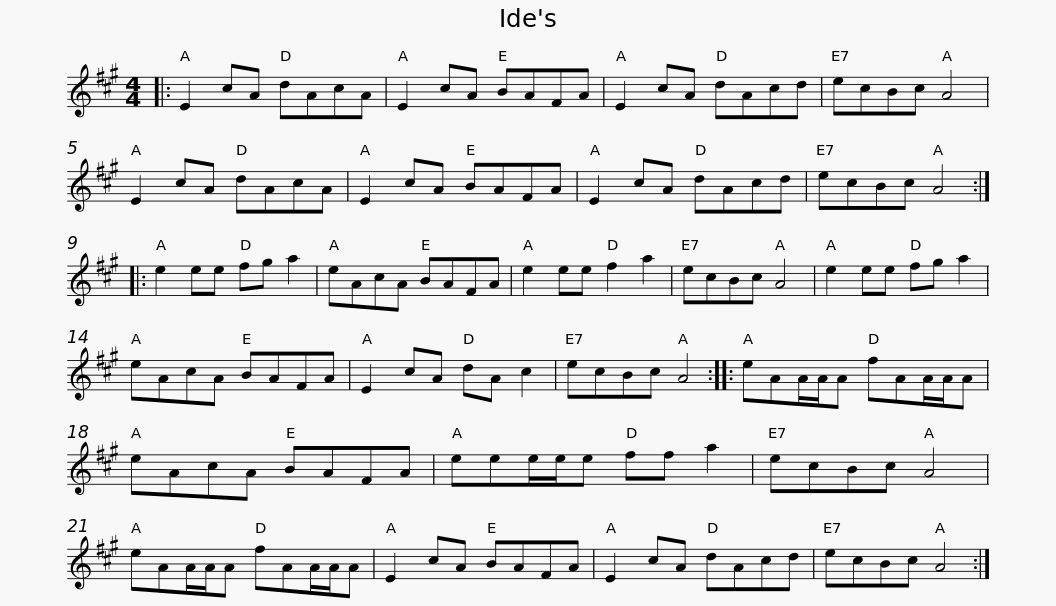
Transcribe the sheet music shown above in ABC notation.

X:1
L:1/8
M:4/4
I:linebreak $
K:A
V:1 treble
V:1
|: E2 cA dAcA | E2 cA BAFA | E2 cA dAcd | ecBc A4 | E2 cA dAcA | %5
 E2 cA BAFA |$ E2 cA dAcd | ecBc A4 :: e2 ee fg a2 | eAcA BAFA | %10
 e2 ee f2 a2 | ecBc A4 | e2 ee fg a2 |$ eAcA BAFA | E2 cA dA c2 | %15
 ecBc A4 :: eAA/A/A fAA/A/A | eAcA BAFA |$ eee/e/e ff a2 | ecBc A4 | %20
 eAA/A/A fAA/A/A | E2 cA BAFA | E2 cA dAcd | ecBc A4 :| %24
